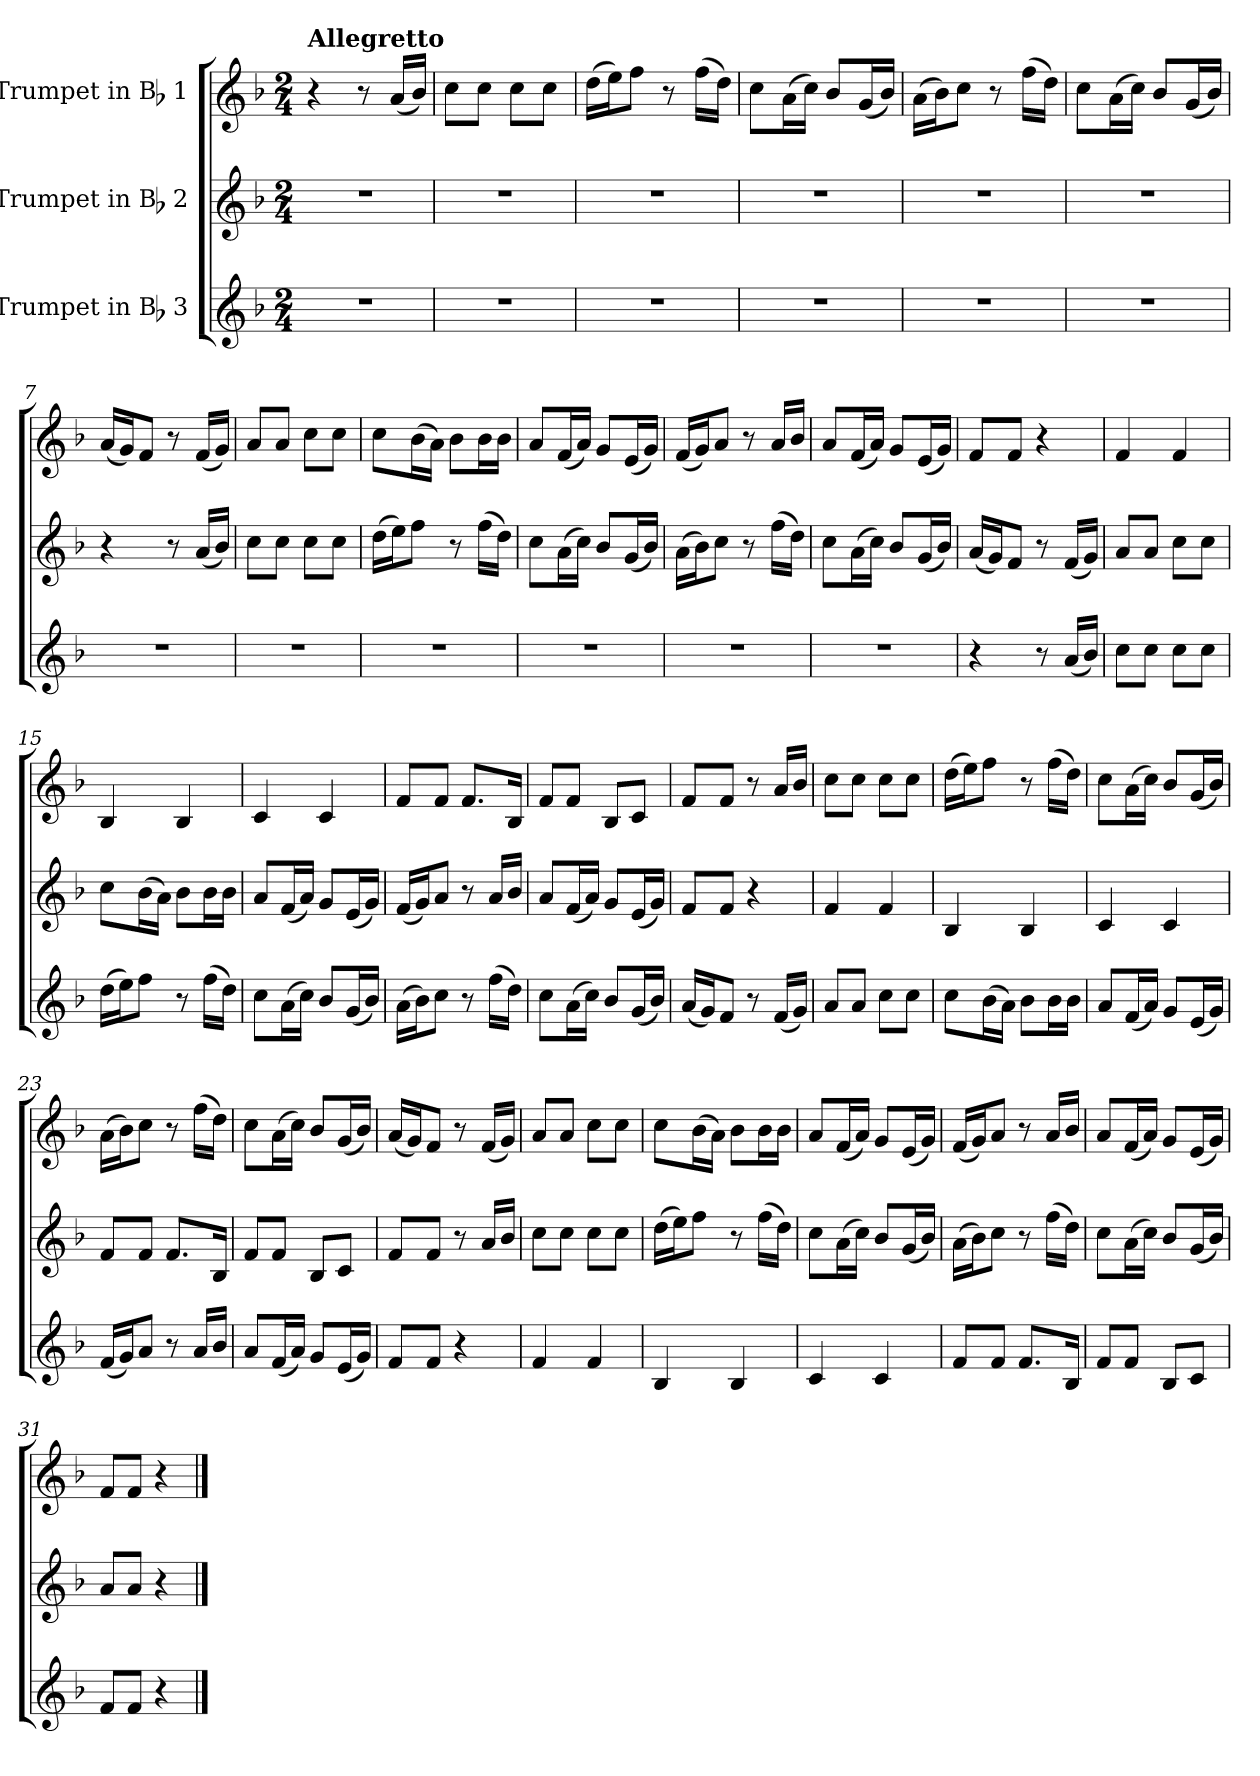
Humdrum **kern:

**kern	**kern	**kern
*part3	*part2	*part1
*staff3	*staff2	*staff1
*I"Trumpet in Bb 3	*I"Trumpet in Bb 2	*I"Trumpet in Bb 1
*clefG2	*clefG2	*clefG2
*ITrd1c2	*ITrd1c2	*ITrd1c2
*k[b-e-a-]	*k[b-e-a-]	*k[b-e-a-]
*E-:	*E-:	*E-:
*M2/4	*M2/4	*M2/4
*MM90	*MM90	*MM90
=1	=1	=1
!	!	!LO:TX:a:B:t=Allegretto
2r	2r	4r
.	.	8r
.	.	(<16g/LL
.	.	16a-/JJ)
=2	=2	=2
2r	2r	8b-\L
.	.	8b-\J
.	.	8b-\L
.	.	8b-\J
=3	=3	=3
2r	2r	(>16cc\LL
.	.	16dd\J)
.	.	8ee-\J
.	.	8r
.	.	(>16ee-\LL
.	.	16cc\JJ)
=4	=4	=4
2r	2r	8b-\L
.	.	(>16g\L
.	.	16b-\JJ)
.	.	8a-/L
.	.	(<16f/L
.	.	16a-/JJ)
=5	=5	=5
2r	2r	(>16g\LL
.	.	16a-\J)
.	.	8b-\J
.	.	8r
.	.	(>16ee-\LL
.	.	16cc\JJ)
=6	=6	=6
2r	2r	8b-\L
.	.	(>16g\L
.	.	16b-\JJ)
.	.	8a-/L
.	.	(<16f/L
.	.	16a-/JJ)
!!LO:LB:g=z
=7	=7	=7
2r	4r	(<16g/LL
.	.	16f/J)
.	.	8e-/J
.	8r	8r
.	(<16g/LL	(<16e-/LL
.	16a-/JJ)	16f/JJ)
=8	=8	=8
2r	8b-\L	8g/L
.	8b-\J	8g/J
.	8b-\L	8b-\L
.	8b-\J	8b-\J
=9	=9	=9
2r	(>16cc\LL	8b-\L
.	16dd\J)	.
.	8ee-\J	(>16a-\L
.	.	16g\JJ)
.	8r	8a-\L
.	(>16ee-\LL	16a-\L
.	16cc\JJ)	16a-\JJ
=10	=10	=10
2r	8b-\L	8g/L
.	(>16g\L	(<16e-/L
.	16b-\JJ)	16g/JJ)
.	8a-/L	8f/L
.	(<16f/L	(<16d/L
.	16a-/JJ)	16f/JJ)
=11	=11	=11
2r	(>16g\LL	(<16e-/LL
.	16a-\J)	16f/J)
.	8b-\J	8g/J
.	8r	8r
.	(>16ee-\LL	16g/LL
.	16cc\JJ)	16a-/JJ
=12	=12	=12
2r	8b-\L	8g/L
.	(>16g\L	(<16e-/L
.	16b-\JJ)	16g/JJ)
.	8a-/L	8f/L
.	(<16f/L	(<16d/L
.	16a-/JJ)	16f/JJ)
=13	=13	=13
4r	(<16g/LL	8e-/L
.	16f/J)	.
.	8e-/J	8e-/J
8r	8r	4r
(<16g/LL	(<16e-/LL	.
16a-/JJ)	16f/JJ)	.
=14	=14	=14
8b-\L	8g/L	4e-/
8b-\J	8g/J	.
8b-\L	8b-\L	4e-/
8b-\J	8b-\J	.
=15	=15	=15
(>16cc\LL	8b-\L	4A-/
16dd\J)	.	.
8ee-\J	(>16a-\L	.
.	16g\JJ)	.
8r	8a-\L	4A-/
(>16ee-\LL	16a-\L	.
16cc\JJ)	16a-\JJ	.
!!LO:LB:g=z
=16	=16	=16
8b-\L	8g/L	4B-/
(>16g\L	(<16e-/L	.
16b-\JJ)	16g/JJ)	.
8a-/L	8f/L	4B-/
(<16f/L	(<16d/L	.
16a-/JJ)	16f/JJ)	.
=17	=17	=17
(>16g\LL	(<16e-/LL	8e-/L
16a-\J)	16f/J)	.
8b-\J	8g/J	8e-/J
8r	8r	8.e-/L
(>16ee-\LL	16g/LL	.
16cc\JJ)	16a-/JJ	16A-/Jk
=18	=18	=18
8b-\L	8g/L	8e-/L
(>16g\L	(<16e-/L	8e-/J
16b-\JJ)	16g/JJ)	.
8a-/L	8f/L	8A-/L
(<16f/L	(<16d/L	8B-/J
16a-/JJ)	16f/JJ)	.
=19	=19	=19
(<16g/LL	8e-/L	8e-/L
16f/J)	.	.
8e-/J	8e-/J	8e-/J
8r	4r	8r
(<16e-/LL	.	16g/LL
16f/JJ)	.	16a-/JJ
=20	=20	=20
8g/L	4e-/	8b-\L
8g/J	.	8b-\J
8b-\L	4e-/	8b-\L
8b-\J	.	8b-\J
=21	=21	=21
8b-\L	4A-/	(>16cc\LL
.	.	16dd\J)
(>16a-\L	.	8ee-\J
16g\JJ)	.	.
8a-\L	4A-/	8r
16a-\L	.	(>16ee-\LL
16a-\JJ	.	16cc\JJ)
=22	=22	=22
8g/L	4B-/	8b-\L
(<16e-/L	.	(>16g\L
16g/JJ)	.	16b-\JJ)
8f/L	4B-/	8a-/L
(<16d/L	.	(<16f/L
16f/JJ)	.	16a-/JJ)
=23	=23	=23
(<16e-/LL	8e-/L	(>16g\LL
16f/J)	.	16a-\J)
8g/J	8e-/J	8b-\J
8r	8.e-/L	8r
16g/LL	.	(>16ee-\LL
16a-/JJ	16A-/Jk	16cc\JJ)
!!LO:LB:g=z
=24	=24	=24
8g/L	8e-/L	8b-\L
(<16e-/L	8e-/J	(>16g\L
16g/JJ)	.	16b-\JJ)
8f/L	8A-/L	8a-/L
(<16d/L	8B-/J	(<16f/L
16f/JJ)	.	16a-/JJ)
=25	=25	=25
8e-/L	8e-/L	(<16g/LL
.	.	16f/J)
8e-/J	8e-/J	8e-/J
4r	8r	8r
.	16g/LL	(<16e-/LL
.	16a-/JJ	16f/JJ)
=26	=26	=26
4e-/	8b-\L	8g/L
.	8b-\J	8g/J
4e-/	8b-\L	8b-\L
.	8b-\J	8b-\J
=27	=27	=27
4A-/	(>16cc\LL	8b-\L
.	16dd\J)	.
.	8ee-\J	(>16a-\L
.	.	16g\JJ)
4A-/	8r	8a-\L
.	(>16ee-\LL	16a-\L
.	16cc\JJ)	16a-\JJ
=28	=28	=28
4B-/	8b-\L	8g/L
.	(>16g\L	(<16e-/L
.	16b-\JJ)	16g/JJ)
4B-/	8a-/L	8f/L
.	(<16f/L	(<16d/L
.	16a-/JJ)	16f/JJ)
=29	=29	=29
8e-/L	(>16g\LL	(<16e-/LL
.	16a-\J)	16f/J)
8e-/J	8b-\J	8g/J
8.e-/L	8r	8r
.	(>16ee-\LL	16g/LL
16A-/Jk	16cc\JJ)	16a-/JJ
=30	=30	=30
8e-/L	8b-\L	8g/L
8e-/J	(>16g\L	(<16e-/L
.	16b-\JJ)	16g/JJ)
8A-/L	8a-/L	8f/L
8B-/J	(<16f/L	(<16d/L
.	16a-/JJ)	16f/JJ)
=31	=31	=31
8e-/L	8g/L	8e-/L
8e-/J	8g/J	8e-/J
4r	4r	4r
==	==	==
*-	*-	*-
